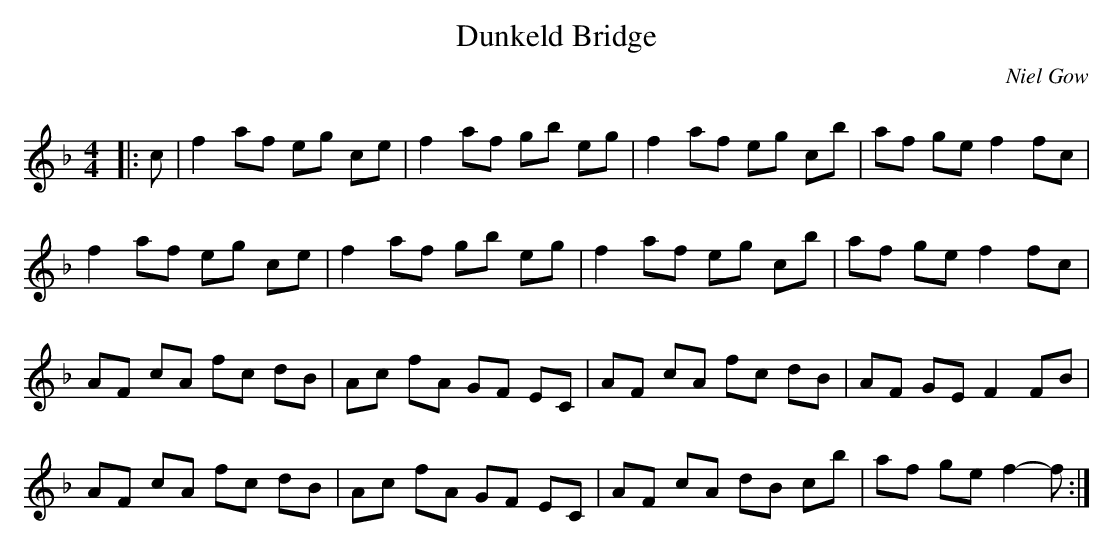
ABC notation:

X:1
T: Dunkeld Bridge
C:Niel Gow
Q: 128
K:F
M:4/4
L:1/8
|:c|f2 af eg ce|f2 af gb eg|f2 af eg cb|af ge f2 fc|
f2 af eg ce|f2 af gb eg|f2 af eg cb|af ge f2 fc|
AF cA fc dB|Ac fA GF EC|AF cA fc dB|AF GE F2 FB|
AF cA fc dB|Ac fA GF EC|AF cA dB cb|af ge f2-f:|
